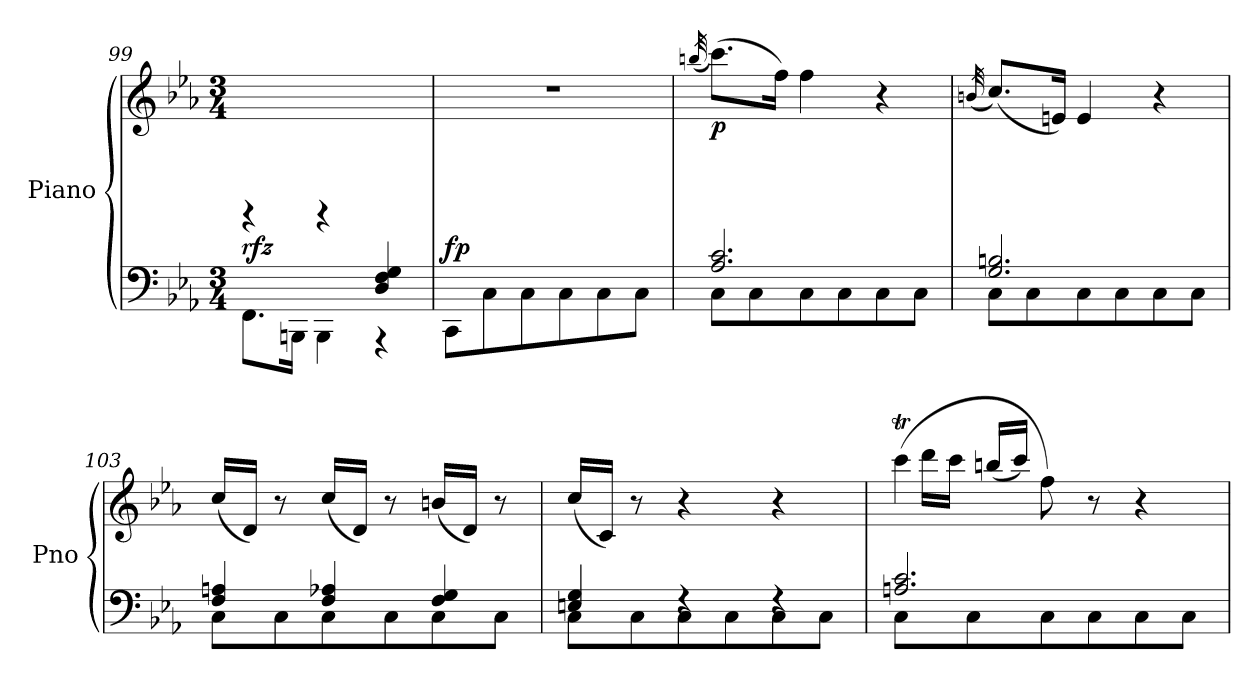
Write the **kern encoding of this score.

**kern	**kern	**dynam
*part1	*part1	*part1
*staff2	*staff1	*staff1/2
*I"Piano	*	*
*I'Pno	*	*
*clefF4	*clefG2	*
*k[b-e-a-]	*k[b-e-a-]	*
*M3/4	*M3/4	*
=99	=99	=99
*^	*	*
!	!	!	!LO:DY:a=2
2ryy	8.FF\L	4rAAA	rfz
.	16BBBn\Jk	.	.
.	4BBB\	4rAAA	.
4D/ 4F/ 4G/	4rAAA	4ryy	.
=100	=100	=100	=100
!	!	!	!LO:DY:a=2
*v	*v	*	*
8CC\L	2.r	fp
8C\	.	.
8C\	.	.
8C\	.	.
8C\	.	.
8C\J	.	.
=101	=101	=101
.	(32qbbn/	.
*^	*	*
!	!	!	!LO:DY:b
8C\L	2.A-/ 2.c/	(8.ccc\L)	p
8C\	.	.	.
.	.	16ff\Jk)	.
8C\	.	4ff\	.
8C\	.	.	.
8C\	.	4r	.
8C\J	.	.	.
!!LO:LB:g=z
=102	=102	=102	=102
.	.	(32qbn/	.
8C\L	2.G/ 2.Bn/	(8.cc/L)	.
8C\	.	.	.
.	.	16en/Jk)	.
8C\	.	4e/	.
8C\	.	.	.
8C\	.	4r	.
8C\J	.	.	.
=103	=103	=103	=103
8C\L	4F/ 4An/	(16cc/LL	.
.	.	16d/JJ)	.
8C\	.	8r	.
8C\	4F/ 4A-X/	(16cc/LL	.
.	.	16d/JJ)	.
8C\	.	8r	.
8C\	4F/ 4G/	(16bn/LL	.
.	.	16d/JJ)	.
8C\J	.	8r	.
=104	=104	=104	=104
8C\L	4En/ 4G/	(16cc/LL	.
.	.	16c/JJ)	.
8C\	.	8r	.
8C\	4rF	4r	.
8C\	.	.	.
8C\	4rF	4r	.
8C\J	.	.	.
=105	=105	=105	=105
*	*	*^	*
*	*	*	*Xtuplet	*
8C\L	2.An/ 2.c/	(>4cccT\	20ryy	.
.	.	.	20dddLL	.
.	.	.	20cccJJ	.
8C\	.	.	.	.
.	.	.	(20bbn/LL	.
.	.	.	20ccc/JJ)	.
8C\	.	8ff\)	2ryy	.
8C\	.	8r	.	.
8C\	.	4r	.	.
8C\J	.	.	.	.
*v	*v	*	*	*
*	*v	*v	*
=	=	=
*-	*-	*-
